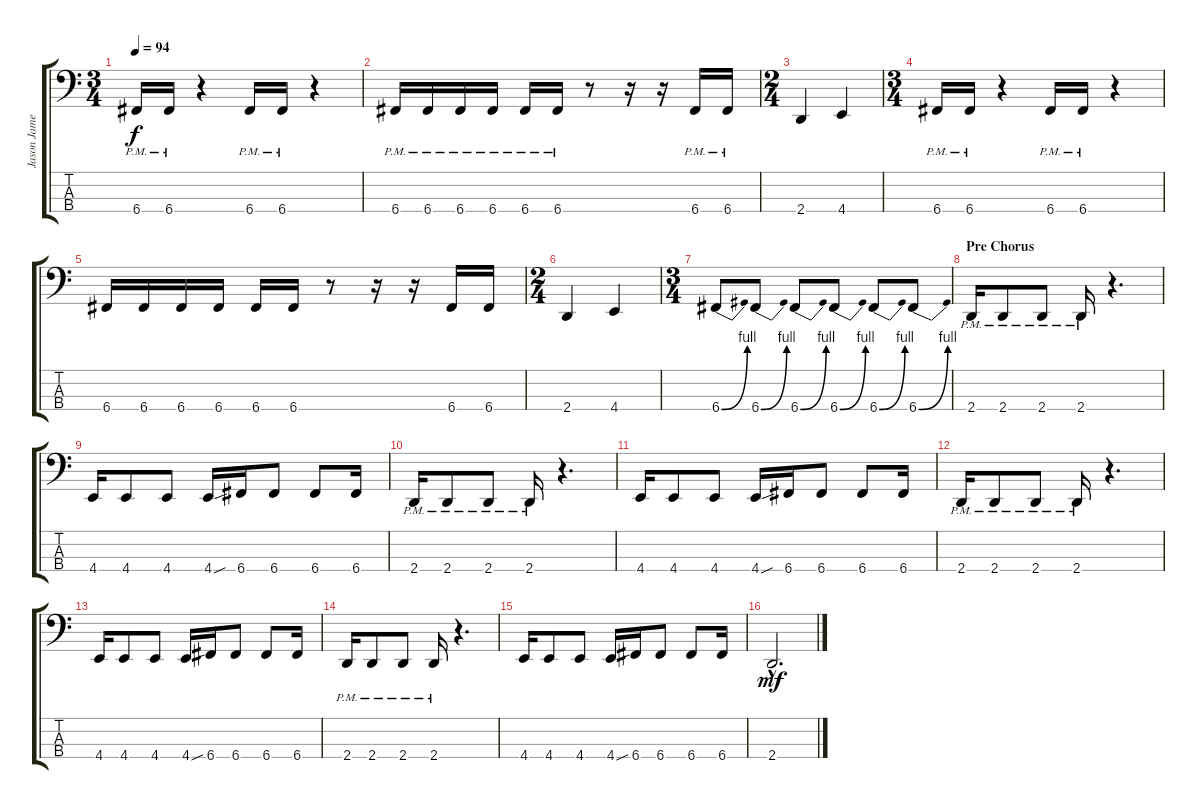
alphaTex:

\track ("Jason James" "Jason Jame") {instrument electricbasspick}
\staff {score tabs}
\tuning (F2 C2 G1 C1) {hide}
\ts (3 4)
\tempo 94
\clef f4
\ks c
6.4{pm}.16{dy f} 6.4{pm}.16 r.4 6.4{pm}.16 6.4{pm}.16 r.4 |
6.4{pm}.16 6.4{pm}.16 6.4{pm}.16 6.4{pm}.16 6.4{pm}.16 6.4{pm}.16 r.8 r.16 r.16 6.4{pm}.16 6.4{pm}.16 |
\ts (2 4)
2.4.4 4.4.4 |
\ts (3 4)
6.4{pm}.16 6.4{pm}.16 r.4 6.4{pm}.16 6.4{pm}.16 r.4 |
6.4.16 6.4.16 6.4.16 6.4.16 6.4.16 6.4.16 r.8 r.16 r.16 6.4.16 6.4.16 |
\ts (2 4)
2.4.4 4.4.4 |
\ts (3 4)
6.4{be (bend 0 0 60 4)}.8 6.4{be (bend 0 0 60 4)}.8 6.4{be (bend 0 0 60 4)}.8 6.4{be (bend 0 0 60 4)}.8 6.4{be (bend 0 0 60 4)}.8 6.4{be (bend 0 0 60 4)}.8 |
\section ("" "Pre Chorus")
2.4{pm}.16 2.4{pm}.8 2.4{pm}.8 2.4{pm}.16 r.4{d} |
4.4.16 4.4.8 4.4.8 4.4{sou}.16 6.4.16 6.4.8 6.4.8 6.4.16 |
2.4{pm}.16 2.4{pm}.8 2.4{pm}.8 2.4{pm}.16 r.4{d} |
4.4.16 4.4.8 4.4.8 4.4{sou}.16 6.4.16 6.4.8 6.4.8 6.4.16 |
2.4{pm}.16 2.4{pm}.8 2.4{pm}.8 2.4{pm}.16 r.4{d} |
4.4.16 4.4.8 4.4.8 4.4{sou}.16 6.4.16 6.4.8 6.4.8 6.4.16 |
2.4{pm}.16 2.4{pm}.8 2.4{pm}.8 2.4{pm}.16 r.4{d} |
4.4.16 4.4.8 4.4.8 4.4{sou}.16 6.4.16 6.4.8 6.4.8 6.4.16 |
2.4{hac}.2{d dy mf}
